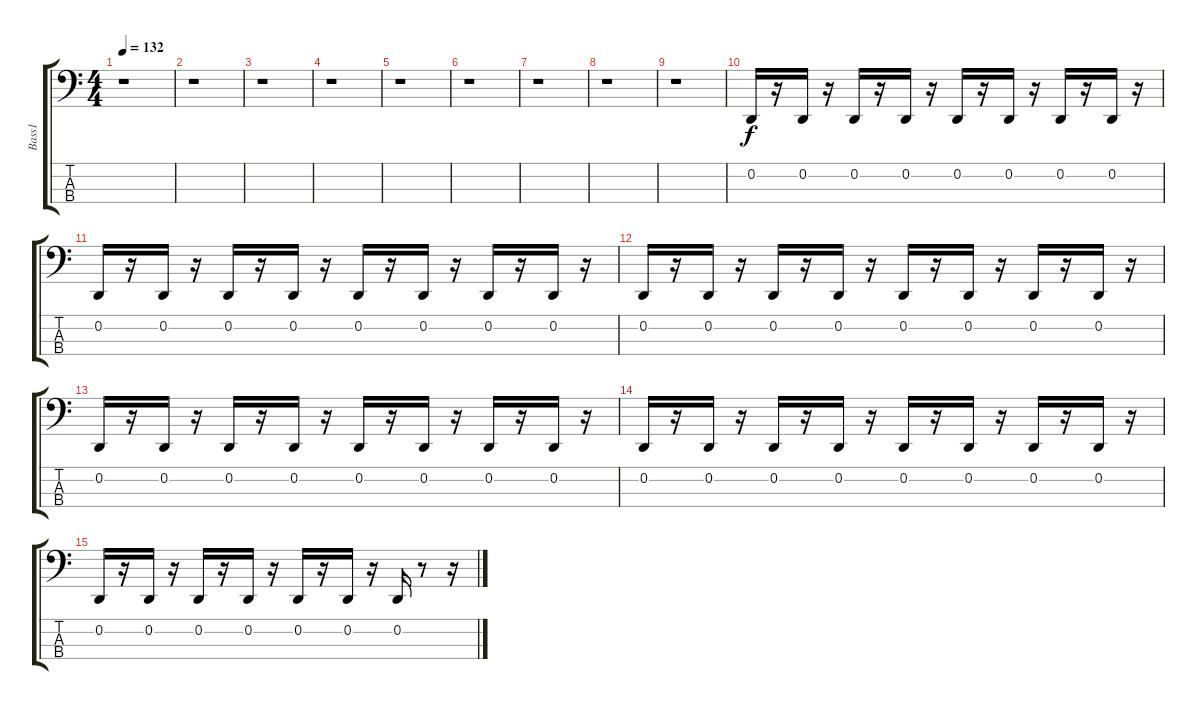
\track ("Bass1" "Bass1") {instrument electricpiano1}
\staff {score tabs}
\tuning (G2 D2 A1 E1) {hide}
\ts (4 4)
\tempo 132
\clef f4
\ks c
r.1{dy f} |
r.1 |
r.1 |
r.1 |
r.1 |
r.1 |
r.1 |
r.1 |
r.1 |
0.2.16{volume 13} r.16 0.2.16 r.16 0.2.16 r.16 0.2.16{volume 13} r.16 0.2.16{volume 13} r.16 0.2.16{volume 13} r.16 0.2.16{volume 13} r.16 0.2.16{volume 12} r.16 |
0.2.16{volume 12} r.16 0.2.16{volume 12} r.16 0.2.16 r.16 0.2.16{volume 12} r.16 0.2.16{volume 12} r.16 0.2.16{volume 12} r.16 0.2.16{volume 12} r.16 0.2.16{volume 11} r.16 |
0.2.16{volume 11} r.16 0.2.16{volume 10} r.16 0.2.16{volume 10} r.16 0.2.16{volume 10} r.16 0.2.16{volume 9} r.16 0.2.16{volume 9} r.16 0.2.16{volume 8} r.16 0.2.16{volume 8} r.16 |
0.2.16{volume 7} r.16 0.2.16 r.16 0.2.16 r.16 0.2.16{volume 7} r.16 0.2.16{volume 7} r.16 0.2.16{volume 6} r.16 0.2.16{volume 6} r.16 0.2.16{volume 5} r.16 |
0.2.16{volume 5} r.16 0.2.16{volume 4} r.16 0.2.16{volume 4} r.16 0.2.16{volume 3} r.16 0.2.16{volume 3} r.16 0.2.16{volume 2} r.16 0.2.16{volume 2} r.16 0.2.16{volume 1} r.16 |
0.2.16{volume 1} r.16 0.2.16{volume 0} r.16 0.2.16 r.16 0.2.16 r.16 0.2.16 r.16 0.2.16 r.16 0.2.16 r.8 r.16
